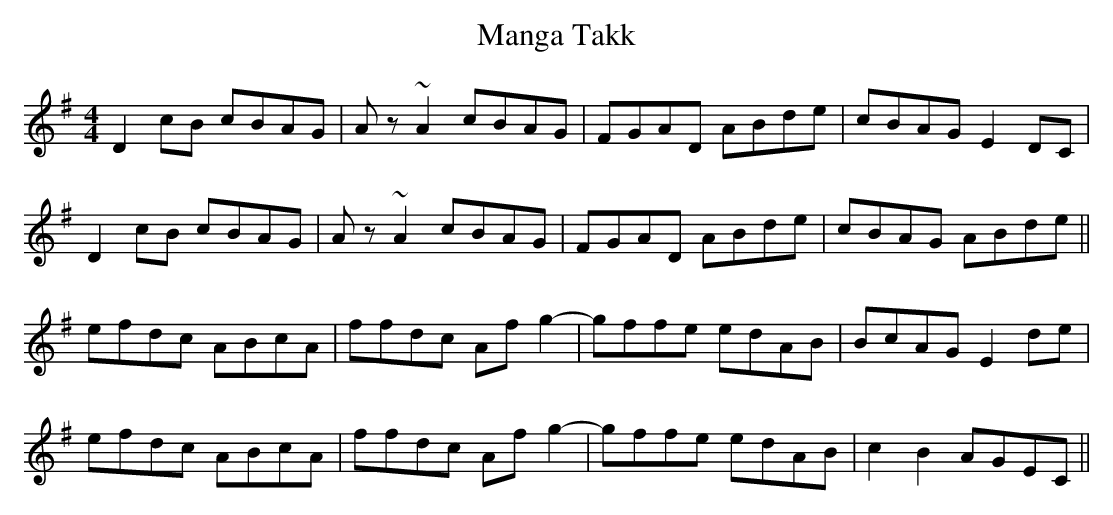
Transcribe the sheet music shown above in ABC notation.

X:1
T: Manga Takk
M: 4/4
L: 1/8
K:Dmix
D2cB cBAG | Az~A2 cBAG | FGAD ABde | cBAG E2DC |
D2cB cBAG | Az~A2 cBAG | FGAD ABde | cBAG ABde ||
efdc ABcA | ffdc Afg2- | gffe edAB | BcAG E2de |
efdc ABcA | ffdc Afg2- | gffe edAB | c2B2 AGEC ||
